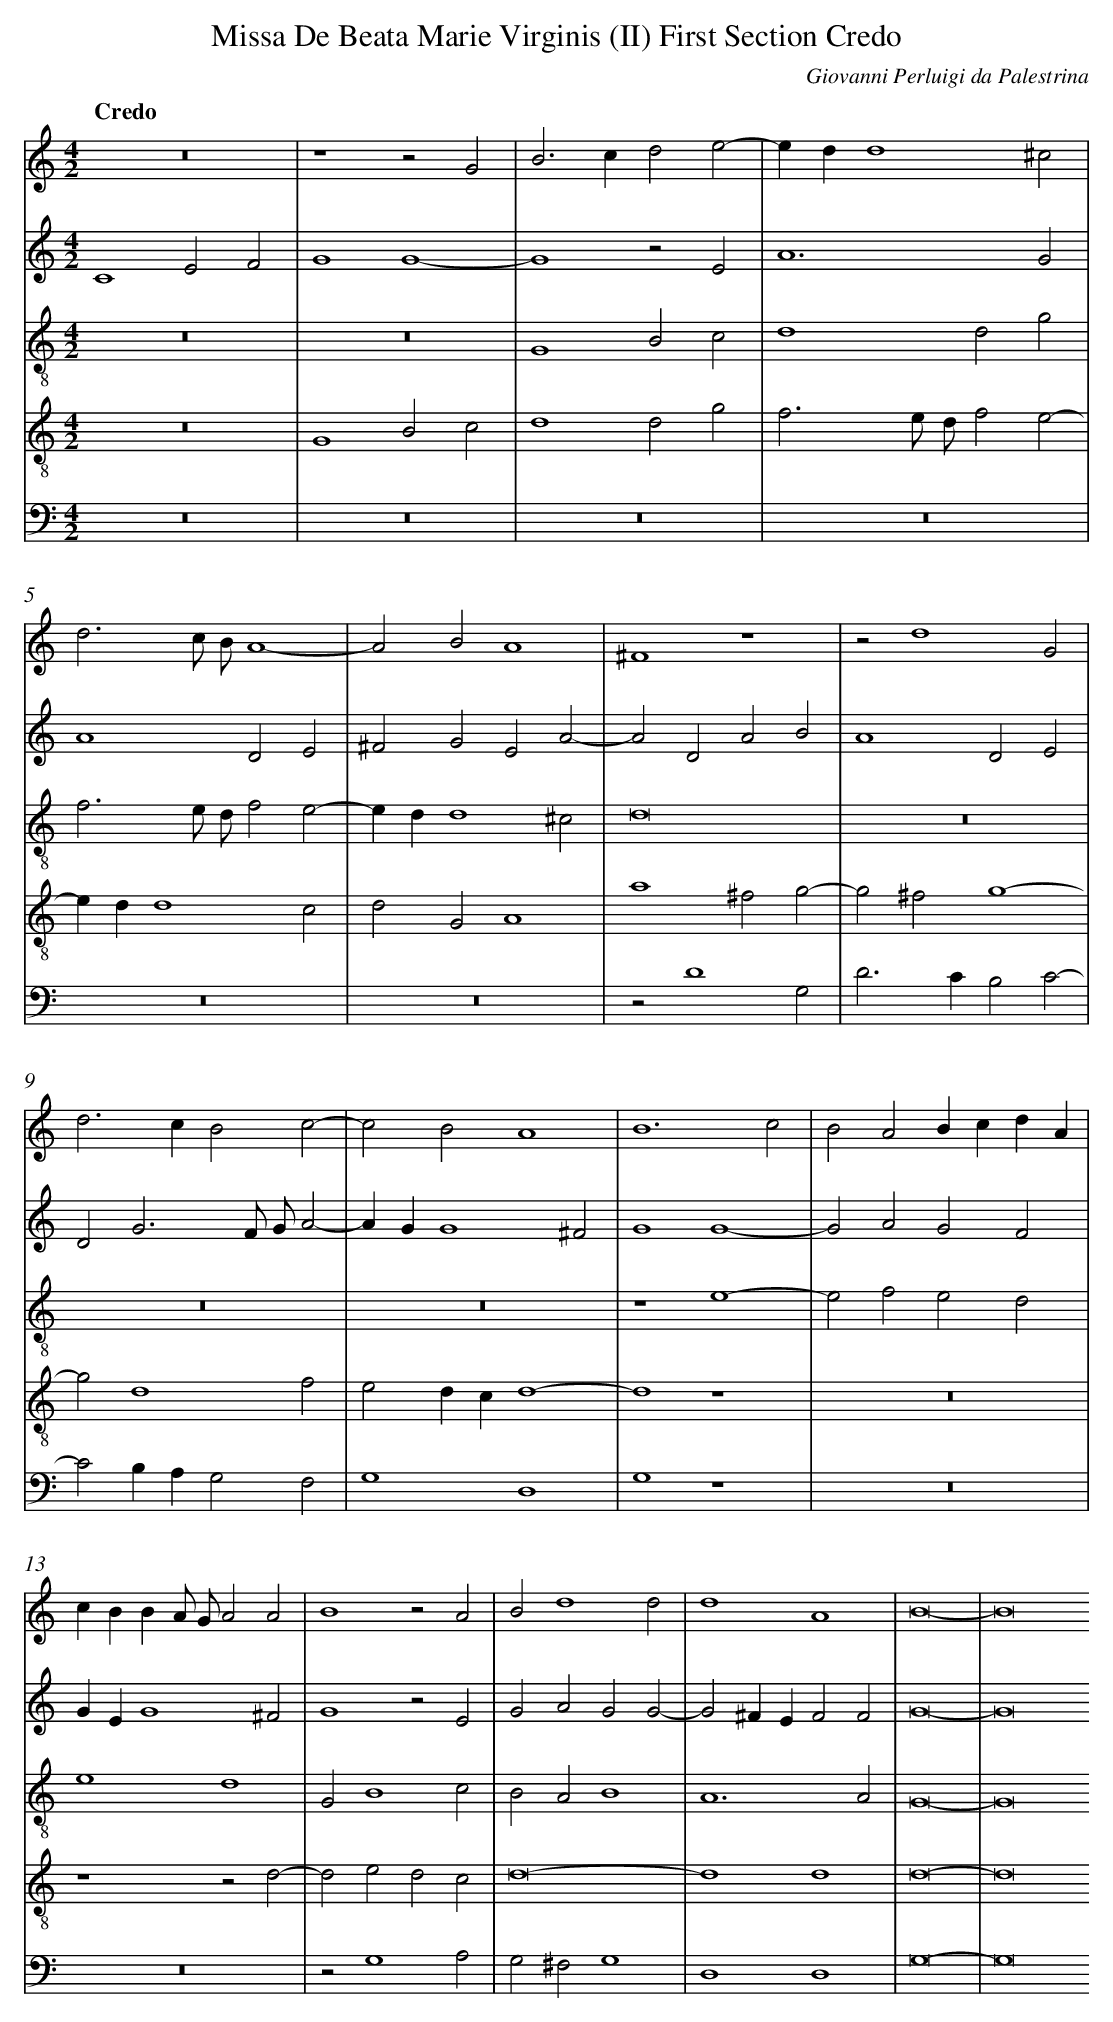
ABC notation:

X:1
T: Missa De Beata Marie Virginis (II) First Section Credo
C: Giovanni Perluigi da Palestrina
L: 1/4
M: 4/2
Q: "Credo"
V: 1 clef=treble
V: 2 clef=treble
V: 3 clef=treble-8
V: 4 clef=treble-8
V: 5 clef=bass
K: C
[V:1] z8 |
[V:2] C4E2F2 |
[V:3] z8 |
[V:4] z8 |
[V:5] z8 |
[V:1] z4z2G2 |
[V:2] G4G4- |
[V:3] z8 |
[V:4] G4B2c2 |
[V:5] z8 |
[V:1] B2>c2d2e2- |
[V:2] G4z2E2 |
[V:3] G4B2c2 |
[V:4] d4d2g2 |
[V:5] z8 |
[V:1] edd4^c2 |
[V:2] A6G2 |
[V:3] d4d2g2 |
[V:4] f3e/ d/f2e2- |
[V:5] z8 |
[V:1] d3c/ B/A4- |
[V:2] A4D2E2 |
[V:3] f3e/ d/f2e2- |
[V:4] edd4c2 |
[V:5] z8 |
[V:1] A2B2A4 |
[V:2] ^F2G2E2A2- |
[V:3] edd4^c2 |
[V:4] d2G2A4 |
[V:5] z8 |
[V:1] ^F4z4 |
[V:2] A2D2A2B2 |
[V:3] d8 |
[V:4] a4^f2g2- |
[V:5] z2D4G,2 |
[V:1] z2d4G2 |
[V:2] A4D2E2 |
[V:3] z8 |
[V:4] g2^f2g4- |
[V:5] D2>C2B,2C2- |
[V:1] d2>c2B2c2- |
[V:2] D2G3F/ G/A2- |
[V:3] z8 |
[V:4] g2d4f2 |
[V:5] C2B,A,G,2F,2 |
[V:1] c2B2A4 |
[V:2] AGG4^F2 |
[V:3] z8 |
[V:4] e2dcd4- |
[V:5] G,4D,4 |
[V:1] B6c2 |
[V:2] G4G4- |
[V:3] z4e4- |
[V:4] d4z4 |
[V:5] G,4z4 |
[V:1] B2A2BcdA |
[V:2] G2A2G2F2 |
[V:3] e2f2e2d2 |
[V:4] z8 |
[V:5] z8 |
[V:1] cBBA/ G/A2A2 |
[V:2] GEG4^F2 |
[V:3] e4d4 |
[V:4] z4z2d2- |
[V:5] z8 |
[V:1] B4z2A2 |
[V:2] G4z2E2 |
[V:3] G2B4c2 |
[V:4] d2e2d2c2 |
[V:5] z2G,4A,2 |
[V:1] B2d4d2 |
[V:2] G2A2G2G2- |
[V:3] B2A2B4 |
[V:4] d8- |
[V:5] G,2^F,2G,4 |
[V:1] d4A4 |
[V:2] G2^FEF2F2 |
[V:3] A6A2 |
[V:4] d4d4 |
[V:5] D,4D,4 |
[V:1] B8- |
[V:2] G8- |
[V:3] G8- |
[V:4] d8- |
[V:5] G,8- |
[V:1] B8
[V:2] G8
[V:3] G8
[V:4] d8
[V:5] G,8
